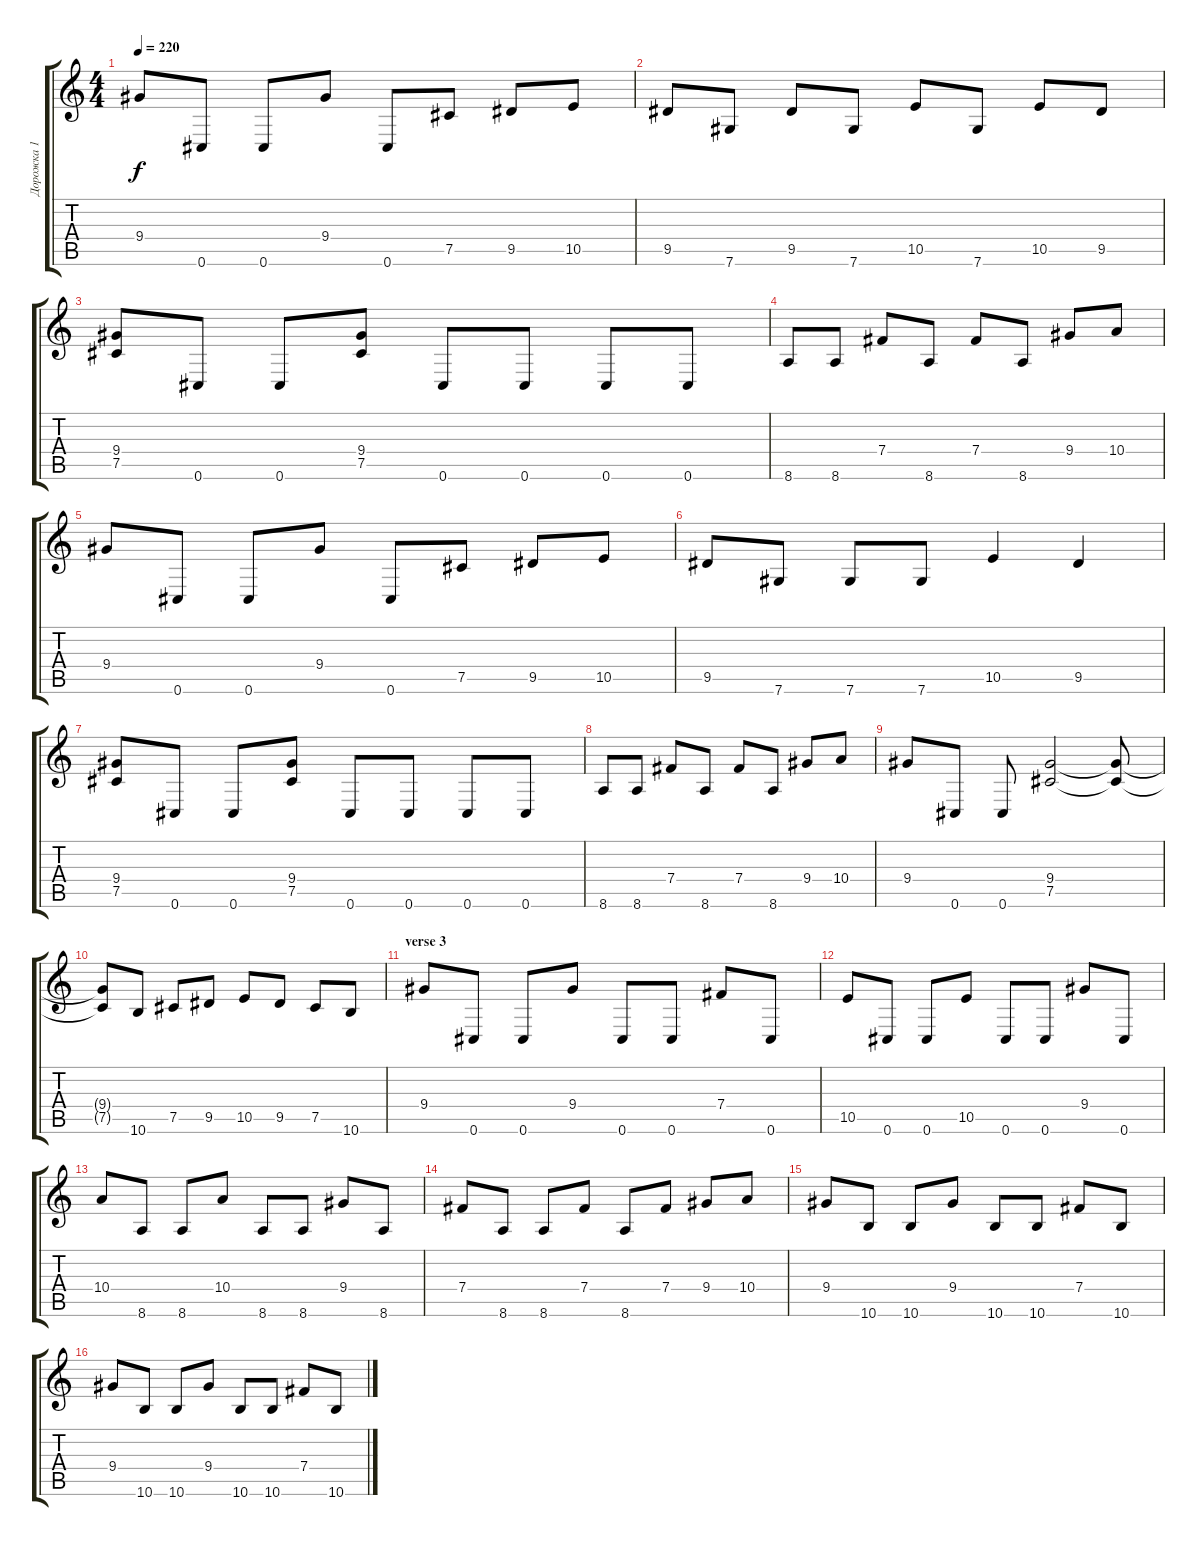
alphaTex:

\track ("Дорожка 1" "Дорожка 1") {instrument distortionguitar}
\staff {score tabs}
\tuning (Db4 Ab3 E3 B2 Gb2 Db2) {hide}
\ts (4 4)
\tempo 220
\clef g2
\ks c
9.4.8{dy f} 0.6.8 0.6.8 9.4.8 0.6.8 7.5.8 9.5.8 10.5.8 |
9.5.8 7.6.8 9.5.8 7.6.8 10.5.8 7.6.8 10.5.8 9.5.8 |
(9.4 7.5).8 0.6.8 0.6.8 (9.4 7.5).8 0.6.8 0.6.8 0.6.8 0.6.8 |
8.6.8 8.6.8 7.4.8 8.6.8 7.4.8 8.6.8 9.4.8 10.4.8 |
9.4.8 0.6.8 0.6.8 9.4.8 0.6.8 7.5.8 9.5.8 10.5.8 |
9.5.8 7.6.8 7.6.8 7.6.8 10.5.4 9.5.4 |
(9.4 7.5).8 0.6.8 0.6.8 (9.4 7.5).8 0.6.8 0.6.8 0.6.8 0.6.8 |
8.6.8 8.6.8 7.4.8 8.6.8 7.4.8 8.6.8 9.4.8 10.4.8 |
9.4.8 0.6.8 0.6.8 (9.4 7.5).2 (9.4{t} 7.5{t}).8 |
(9.4{t} 7.5{t}).8 10.6.8 7.5.8 9.5.8 10.5.8 9.5.8 7.5.8 10.6.8 |
\section ("" "verse 3")
9.4.8 0.6.8 0.6.8 9.4.8 0.6.8 0.6.8 7.4.8 0.6.8 |
10.5.8 0.6.8 0.6.8 10.5.8 0.6.8 0.6.8 9.4.8 0.6.8 |
10.4.8 8.6.8 8.6.8 10.4.8 8.6.8 8.6.8 9.4.8 8.6.8 |
7.4.8 8.6.8 8.6.8 7.4.8 8.6.8 7.4.8 9.4.8 10.4.8 |
9.4.8 10.6.8 10.6.8 9.4.8 10.6.8 10.6.8 7.4.8 10.6.8 |
9.4.8 10.6.8 10.6.8 9.4.8 10.6.8 10.6.8 7.4.8 10.6.8
